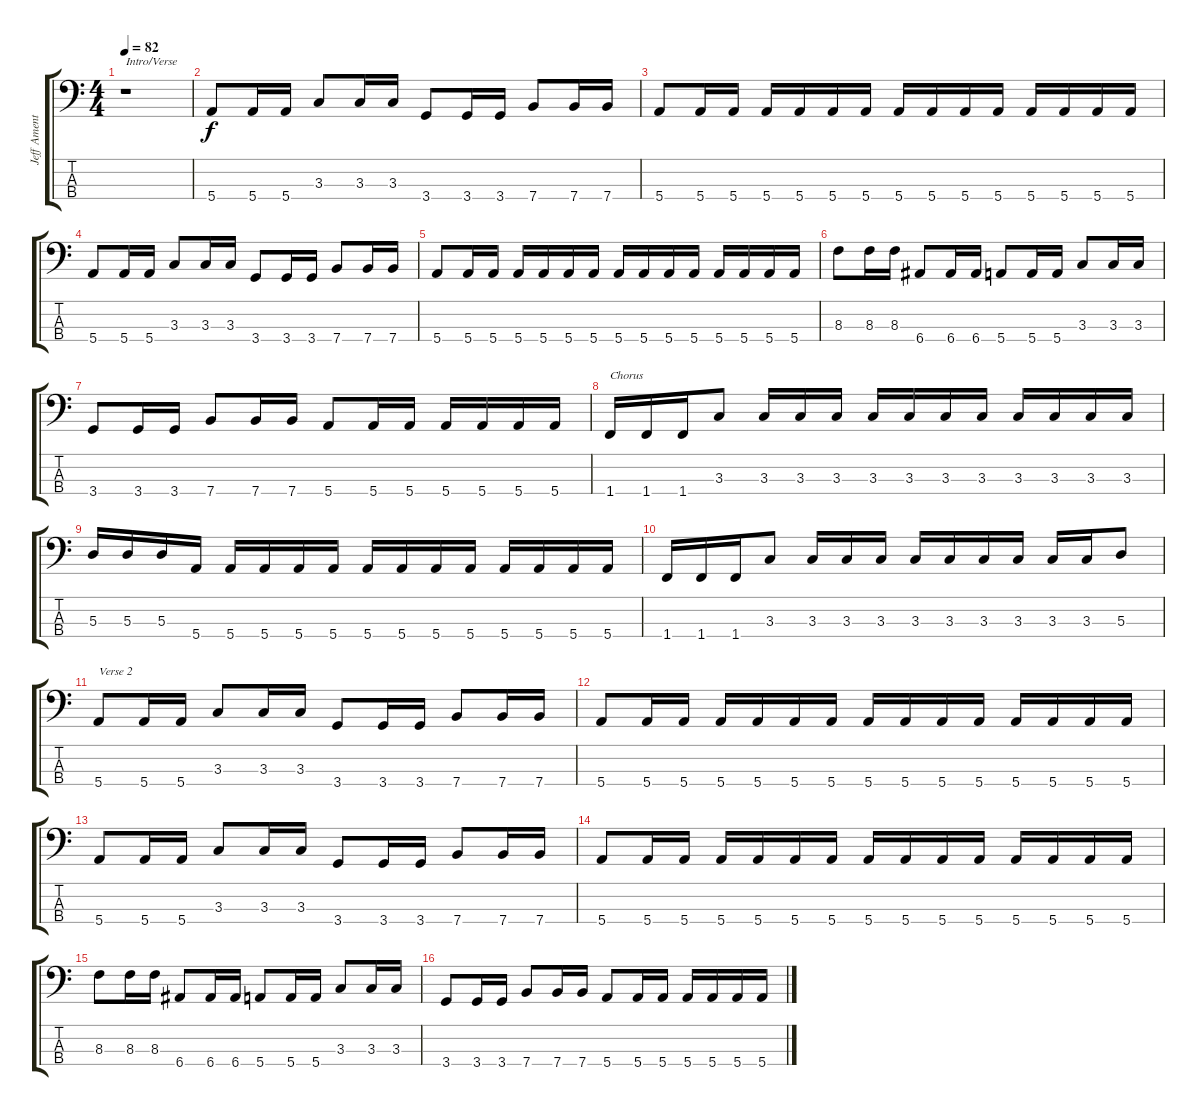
\track ("Jeff Ament" "Jeff Ament") {instrument electricbasspick}
\staff {score tabs}
\tuning (G2 D2 A1 E1) {hide}
\ts (4 4)
\tempo 82
\clef f4
\ks c
r.1{txt "Intro/Verse" dy f instrument electricbasspick} |
5.4.8 5.4.16 5.4.16 3.3.8 3.3.16 3.3.16 3.4.8 3.4.16 3.4.16 7.4.8 7.4.16 7.4.16 |
5.4.8 5.4.16 5.4.16 5.4.16 5.4.16 5.4.16 5.4.16 5.4.16 5.4.16 5.4.16 5.4.16 5.4.16 5.4.16 5.4.16 5.4.16 |
5.4.8 5.4.16 5.4.16 3.3.8 3.3.16 3.3.16 3.4.8 3.4.16 3.4.16 7.4.8 7.4.16 7.4.16 |
5.4.8 5.4.16 5.4.16 5.4.16 5.4.16 5.4.16 5.4.16 5.4.16 5.4.16 5.4.16 5.4.16 5.4.16 5.4.16 5.4.16 5.4.16 |
8.3.8 8.3.16 8.3.16 6.4.8 6.4.16 6.4.16 5.4.8 5.4.16 5.4.16 3.3.8 3.3.16 3.3.16 |
3.4.8 3.4.16 3.4.16 7.4.8 7.4.16 7.4.16 5.4.8 5.4.16 5.4.16 5.4.16 5.4.16 5.4.16 5.4.16 |
1.4.16{txt "Chorus"} 1.4.16 1.4.16 3.3.8 3.3.16 3.3.16 3.3.16 3.3.16 3.3.16 3.3.16 3.3.16 3.3.16 3.3.16 3.3.16 3.3.16 |
5.3.16 5.3.16 5.3.16 5.4.16 5.4.16 5.4.16 5.4.16 5.4.16 5.4.16 5.4.16 5.4.16 5.4.16 5.4.16 5.4.16 5.4.16 5.4.16 |
1.4.16 1.4.16 1.4.16 3.3.8 3.3.16 3.3.16 3.3.16 3.3.16 3.3.16 3.3.16 3.3.16 3.3.16 3.3.16 5.3.8 |
5.4.8{txt "Verse 2"} 5.4.16 5.4.16 3.3.8 3.3.16 3.3.16 3.4.8 3.4.16 3.4.16 7.4.8 7.4.16 7.4.16 |
5.4.8 5.4.16 5.4.16 5.4.16 5.4.16 5.4.16 5.4.16 5.4.16 5.4.16 5.4.16 5.4.16 5.4.16 5.4.16 5.4.16 5.4.16 |
5.4.8 5.4.16 5.4.16 3.3.8 3.3.16 3.3.16 3.4.8 3.4.16 3.4.16 7.4.8 7.4.16 7.4.16 |
5.4.8 5.4.16 5.4.16 5.4.16 5.4.16 5.4.16 5.4.16 5.4.16 5.4.16 5.4.16 5.4.16 5.4.16 5.4.16 5.4.16 5.4.16 |
8.3.8 8.3.16 8.3.16 6.4.8 6.4.16 6.4.16 5.4.8 5.4.16 5.4.16 3.3.8 3.3.16 3.3.16 |
3.4.8 3.4.16 3.4.16 7.4.8 7.4.16 7.4.16 5.4.8 5.4.16 5.4.16 5.4.16 5.4.16 5.4.16 5.4.16
